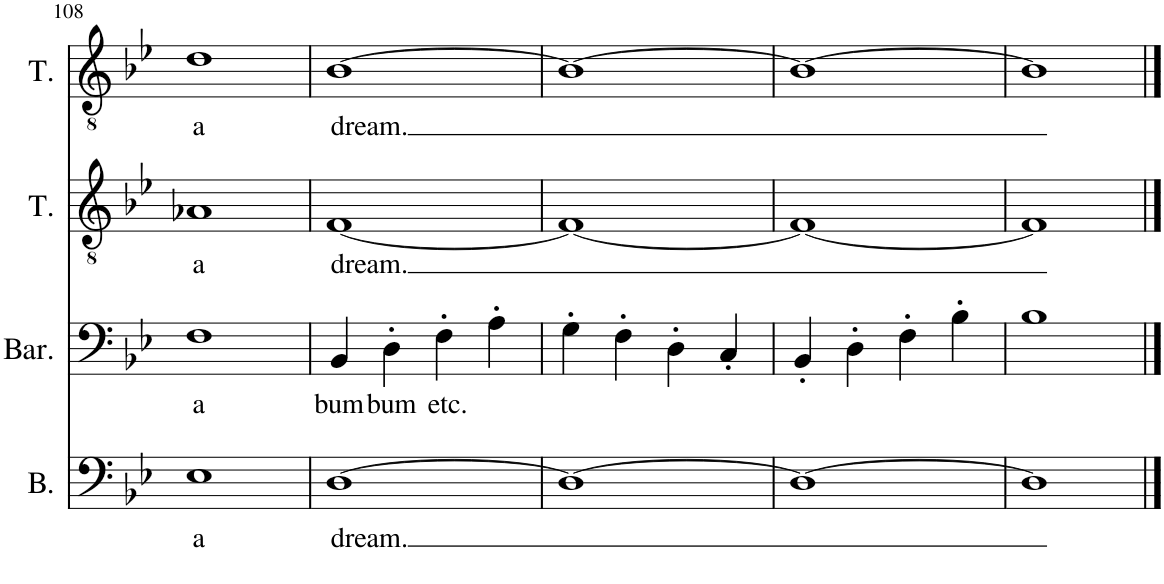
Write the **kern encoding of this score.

**kern	**text	**kern	**text	**kern	**text	**kern	**text
*part4	*part4	*part3	*part3	*part2	*part2	*part1	*part1
*staff4	*staff4	*staff3	*staff3	*staff2	*staff2	*staff1	*staff1
*I"Bass	*	*I"Baritone	*	*I"Tenor	*	*I"Tenor	*
*I'B.	*	*I'Bar.	*	*I'T.	*	*I'T.	*
!!LO:PB:g=z
*clefF4	*	*clefF4	*	*clefGv2	*	*clefGv2	*
*k[b-e-]	*	*k[b-e-]	*	*k[b-e-]	*	*k[b-e-]	*
*M4/4	*	*M4/4	*	*M4/4	*	*M4/4	*
=108	=108	=108	=108	=108	=108	=108	=108
!	!LO:LY:b	!	!LO:LY:b	!	!LO:LY:b	!	!LO:LY:b
1E-	a	1F	a	1A-X	a	1d	a
=109	=109	=109	=109	=109	=109	=109	=109
!	!LO:LY:b	!	!LO:LY:b	!	!LO:LY:b	!	!LO:LY:b
[1D	dream.	4BB-/	bum	[1F	dream.	[1B-	dream.
!	!	!	!LO:LY:b	!	!	!	!
.	.	4D'\	bum	.	.	.	.
!	!	!	!LO:LY:b	!	!	!	!
.	.	4F'\	etc.	.	.	.	.
.	.	4A'\	.	.	.	.	.
=110	=110	=110	=110	=110	=110	=110	=110
1D_	.	4G'\	.	1F_	.	1B-_	.
.	.	4F'\	.	.	.	.	.
.	.	4D'\	.	.	.	.	.
.	.	4C'/	.	.	.	.	.
=111	=111	=111	=111	=111	=111	=111	=111
1D_	.	4BB-'/	.	1F_	.	1B-_	.
.	.	4D'\	.	.	.	.	.
.	.	4F'\	.	.	.	.	.
.	.	4B-'\	.	.	.	.	.
=112	=112	=112	=112	=112	=112	=112	=112
1D]	.	1B-	.	1F]	.	1B-]	.
==	==	==	==	==	==	==	==
*-	*-	*-	*-	*-	*-	*-	*-
